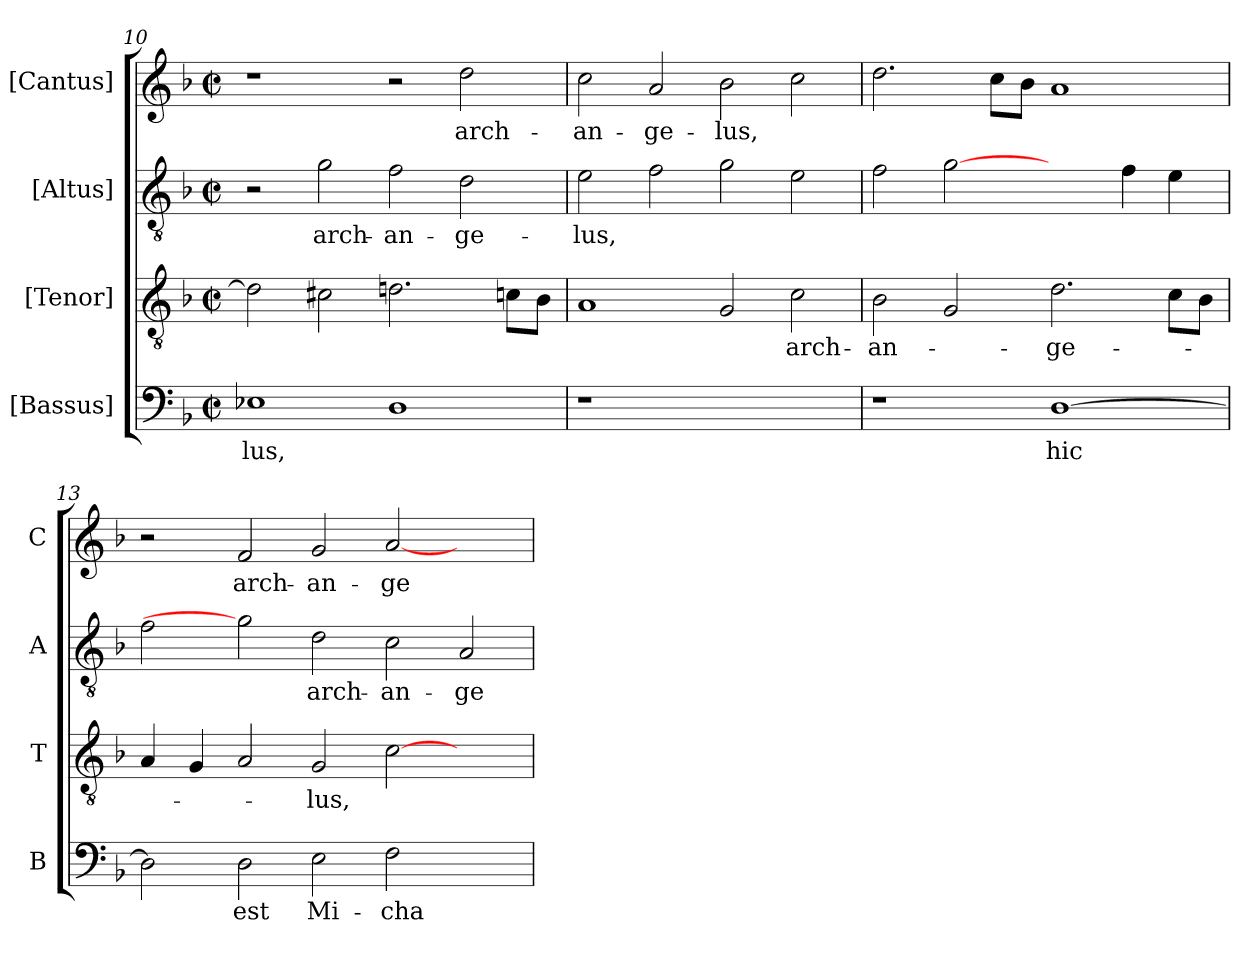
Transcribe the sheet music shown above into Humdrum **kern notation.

**kern	**text	**kern	**text	**kern	**text	**kern	**text
*part4	*part4	*part3	*part3	*part2	*part2	*part1	*part1
*staff4	*staff4	*staff3	*staff3	*staff2	*staff2	*staff1	*staff1
*I"[Bassus]	*	*I"[Tenor]	*	*I"[Altus]	*	*I"[Cantus]	*
*I'B	*	*I'T	*	*I'A	*	*I'C	*
*clefF4	*	*clefGv2	*	*clefGv2	*	*clefG2	*
*k[b-]	*	*k[b-]	*	*k[b-]	*	*k[b-]	*
*F:	*	*F:	*	*F:	*	*F:	*
*M2/2	*	*M2/2	*	*M2/2	*	*M2/2	*
*met(c|)	*	*met(c|)	*	*met(c|)	*	*met(c|)	*
=10	=10	=10	=10	=10	=10	=10	=10
!	!LO:LY:b	!	!	!	!	!	!
1E-X	-lus,	2d\]	.	2r	.	1r	.
!	!	!	!	!	!LO:LY:b	!	!
.	.	2c#X\	.	2g\	arch-	.	.
!	!	!	!	!	!LO:LY:b	!	!
1D	.	2.dn\	.	2f\	-an-	2r	.
!	!	!	!	!	!LO:LY:b	!	!LO:LY:b
.	.	.	.	2d\	-ge-	2dd\	arch-
.	.	8c\L	.	.	.	.	.
.	.	8B-\J	.	.	.	.	.
=11	=11	=11	=11	=11	=11	=11	=11
!	!	!	!	!	!LO:LY:b	!	!LO:LY:b
1r	.	1A	.	2e\	-lus,	2cc\	-an-
!	!	!	!	!	!	!	!LO:LY:b
.	.	.	.	2f\	.	2a/	-ge-
!	!	!	!	!	!	!	!LO:LY:b
1ryy	.	2G/	.	2g\	.	2b-\	-lus,
!	!	!	!LO:LY:b	!	!	!	!
.	.	2c\	arch-	2e\	.	2cc\	.
=12	=12	=12	=12	=12	=12	=12	=12
!	!	!	!LO:LY:b	!	!	!	!
1r	.	2B-\	-an-	2f\	.	2.dd\	.
.	.	2G/	.	[2g	.	.	.
.	.	.	.	.	.	8cc\L	.
.	.	.	.	.	.	8b-\J	.
!	!LO:LY:b	!	!LO:LY:b	!	!	!	!
[1D	hic	2.d\	-ge-	2ryy	.	1a	.
.	.	.	.	4f\	.	.	.
.	.	8c\L	.	4e\	.	.	.
.	.	8B-\J	.	.	.	.	.
=13	=13	=13	=13	=13	=13	=13	=13
2D\]	.	4A/	.	2f\	.	2r	.
.	.	4G/	.	.	.	.	.
!	!LO:LY:b	!	!	!	!	!	!LO:LY:b
2D\	est	2A/	.	2g]	.	2f/	arch-
!	!LO:LY:b	!	!LO:LY:b	!	!LO:LY:b	!	!LO:LY:b
2E\	Mi-	2G/	-lus,	2d\	arch-	2g/	-an-
!	!LO:LY:b	!	!	!	!LO:LY:b	!	!LO:LY:b
2F\	-cha-	[2c\	.	2c\	-an-	[2a/	-ge-
!	!	!	!	!	!LO:LY:b	!	!
2ryy	.	2ryy	.	2A/	-ge-	2ryy	.
=	=	=	=	=	=	=	=
*-	*-	*-	*-	*-	*-	*-	*-
